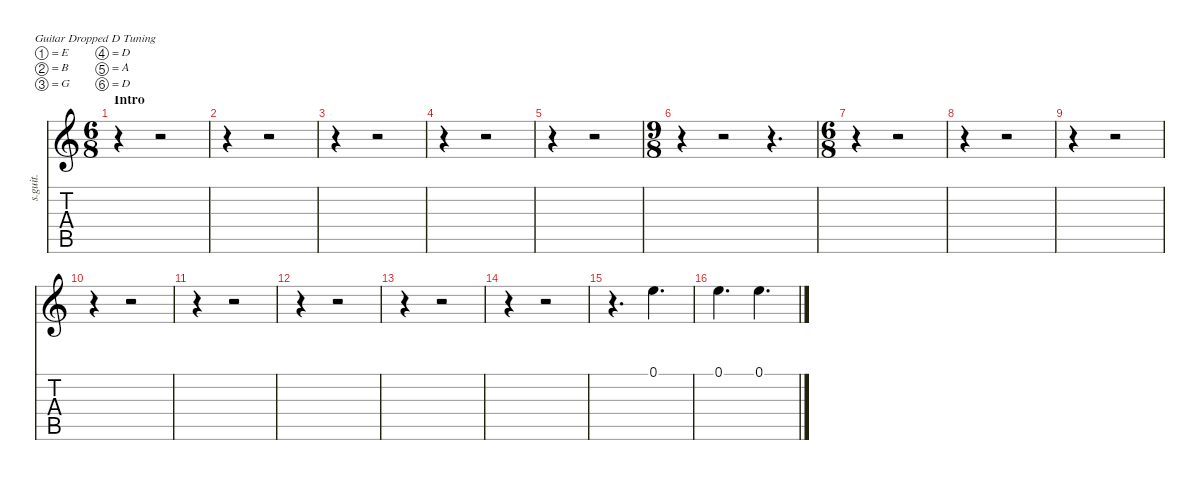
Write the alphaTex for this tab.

\defaultSystemsLayout 4
\hideDynamics
\bracketExtendMode nobrackets
\track ("Micheal Kamen - Horn" "s.guit.") {instrument frenchhorn}
\staff {score tabs}
\tuning (E4 B3 G3 D3 A2 D2)
\displaytranspose 12
\ts (6 8)
\beaming (8 2 2 2 2)
\section ("" "Intro")
\tempo (71 hide)
\clef g2
\ks c
r.4{dy mf instrument frenchhorn} r.2 |
r.4 r.2 |
r.4 r.2 |
r.4 r.2 |
r.4 r.2 |
\ts (9 8)
\beaming (8 2 2 2 2)
r.4 r.2 r.4{d} |
\ts (6 8)
\beaming (8 2 2 2 2)
r.4 r.2 |
r.4 r.2 |
r.4 r.2 |
r.4 r.2 |
r.4 r.2 |
r.4 r.2 |
r.4 r.2 |
r.4 r.2 |
r.4{d} 0.1.4{d lyrics (0 "") lyrics (1 "") lyrics (2 "") lyrics (3 "") lyrics (4 "")} |
0.1.4{d lyrics (0 "") lyrics (1 "") lyrics (2 "") lyrics (3 "") lyrics (4 "")} 0.1.4{d lyrics (0 "") lyrics (1 "") lyrics (2 "") lyrics (3 "") lyrics (4 "")}
